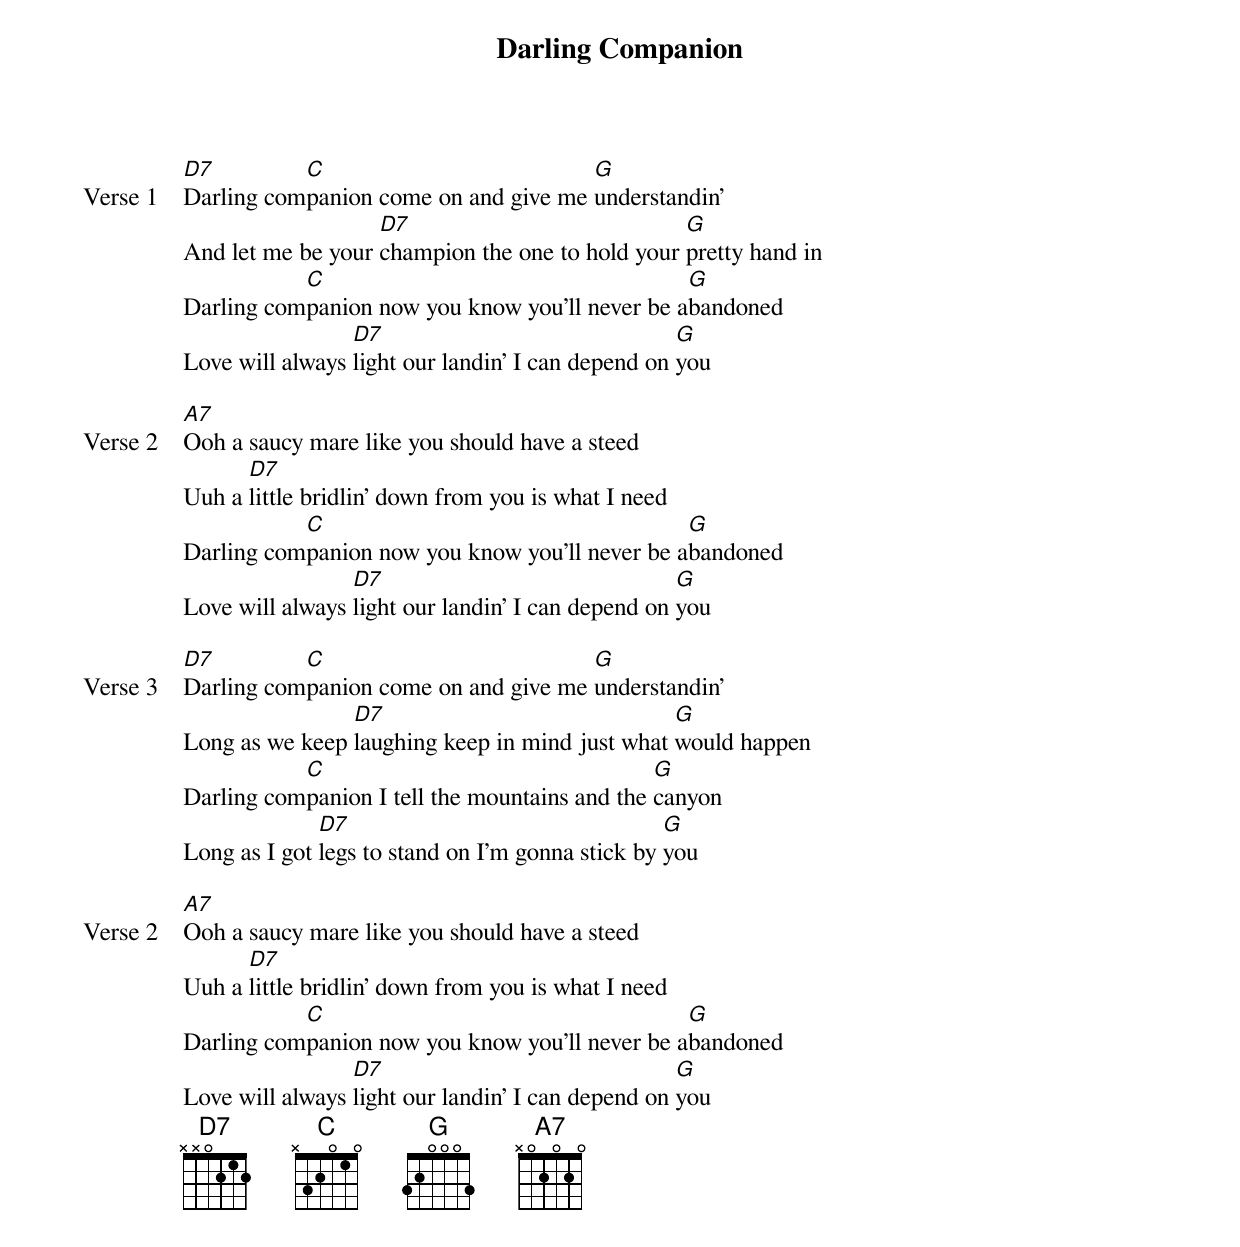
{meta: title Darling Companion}
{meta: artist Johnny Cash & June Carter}
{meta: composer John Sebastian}

{start_of_verse: Verse 1}
[D7]Darling com[C]panion come on and give me [G]understandin’
And let me be your [D7]champion the one to hold your [G]pretty hand in
Darling com[C]panion now you know you'll never be a[G]bandoned
Love will always [D7]light our landin’ I can depend on [G]you
{end_of_verse}

{start_of_verse: Verse 2}
[A7]Ooh a saucy mare like you should have a steed
Uuh a [D7]little bridlin’ down from you is what I need
Darling com[C]panion now you know you'll never be a[G]bandoned
Love will always [D7]light our landin’ I can depend on [G]you
{end_of_verse}

{start_of_verse: Verse 3}
[D7]Darling com[C]panion come on and give me [G]understandin’
Long as we keep [D7]laughing keep in mind just what [G]would happen
Darling com[C]panion I tell the mountains and the [G]canyon
Long as I got [D7]legs to stand on I'm gonna stick by [G]you
{end_of_verse}

{start_of_verse: Verse 2}
[A7]Ooh a saucy mare like you should have a steed
Uuh a [D7]little bridlin’ down from you is what I need
Darling com[C]panion now you know you'll never be a[G]bandoned
Love will always [D7]light our landin’ I can depend on [G]you
{end_of_verse}
